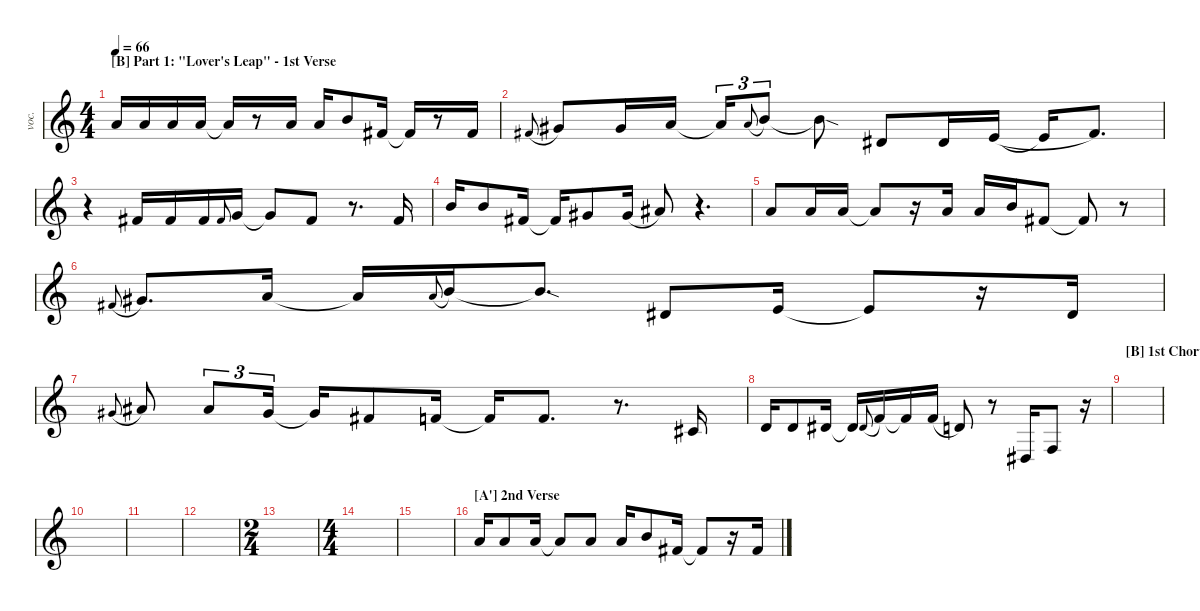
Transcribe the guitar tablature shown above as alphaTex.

\defaultSystemsLayout 4
\hideDynamics
\bracketExtendMode nobrackets
\track ("Backing Vocals I" "voc.") {instrument voiceoohs}
\staff {score}
\tuning (E4 B3 G3 D3 A2 E2)
\ts (4 4)
\section ("B" "Part 1: \"Lover's Leap\" - 1st Verse")
\tempo 66
\clef g2
\scale
1.39911
\ks c
14.3.16{dy mf instrument voiceoohs} 14.3.16 14.3.16 14.3.16 14.3{t}.16 r.8 14.3.16 14.3.16 16.3.8 16.4{acc #}.16 16.4{t acc #}.16 r.8 16.4{acc #}.16 |
\scale
1.22845 16.4{acc #}.8{gr onbeat legatoorigin} 18.4{acc #}.8 18.4{acc #}.16 14.3.16 14.3{t}.16{tu (3 2)} 14.3.8{tu (3 2) gr onbeat legatoorigin} 16.3.8{tu (3 2)} 16.3{sod t}.8 13.4{acc #}.8 13.4{acc #}.16 14.4.16{legatoorigin} 14.4{t}.16{legatoorigin} 16.4{acc #}.8{d} |
\scale
0.372439 r.4 2.1{acc #}.16 2.1{acc #}.16 2.1{acc #}.16 2.1{acc #}.8{gr onbeat} 3.1.16 3.1{t}.8 2.1{acc #}.8 r.8{d} 2.1{acc #}.16 |
7.1.16 7.1.8 2.1{acc #}.16 2.1{t acc #}.16 4.1{acc #}.8 4.1{acc #}.16{legatoorigin} 6.1{acc #}.8 r.4{d} |
5.1.8 5.1.16 5.1.16 5.1{t}.8 r.16 5.1.16 5.1.16 7.1.16 2.1{acc #}.8 2.1{t acc #}.8 r.8 |
2.1{acc #}.8{gr onbeat legatoorigin} 4.1{acc #}.8{d} 5.1.16 5.1{t}.16 5.1.8{gr onbeat legatoorigin} 7.1.16 7.1{sod t}.8{d} 4.2{acc #}.8 0.1.16 0.1{t}.8 r.16 4.2{acc #}.16 |
4.1{acc #}.8{gr onbeat legatoorigin} 6.1{acc #}.8 6.1{acc #}.8{tu (3 2)} 4.1{acc #}.16{tu (3 2)} 4.1{t acc #}.16 2.1{acc #}.8 1.1.16 1.1{t}.16 1.1.8{d} r.8{d} 2.2{acc #}.16 |
-2.1.16 -2.1.8 4.2{acc #}.16 4.2{t acc #}.16 -1.1{acc #}.8{gr onbeat legatoorigin} 1.1.16 1.1{t}.16 1.1.16{legatoorigin} 3.2.8 r.8 1.4{acc #}.16 -11.1.8 r.16 |
\section ("B" "1st Chorus")
|
|
|
|
\ts (2 4)
\beaming (8 2 2)
|
\ts (4 4)
\beaming (8 2 2 2 2)
|
|
\section ("A'" "2nd Verse")
5.1.16 5.1.8 5.1.16 5.1{t}.8 5.1.8 5.1.16 7.1.8 2.1{acc #}.16 2.1{t acc #}.8 r.16 2.1{acc #}.16
